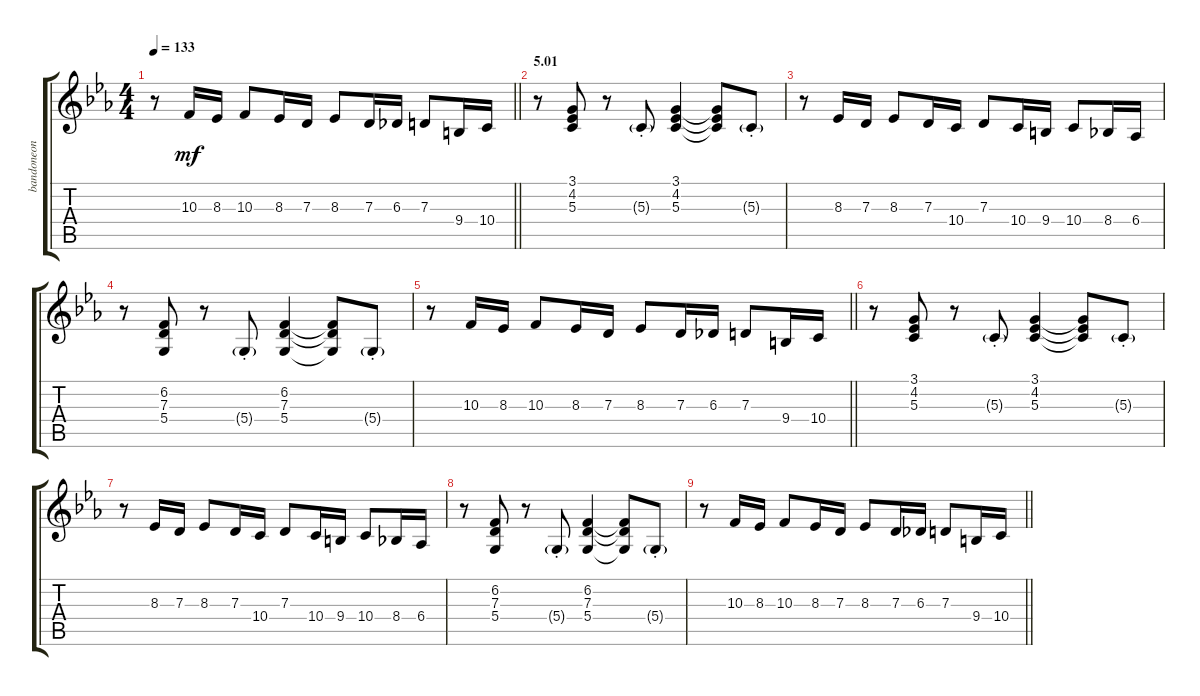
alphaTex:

\track ("bandoneon 4" "bandoneon ") {instrument tangoaccordion}
\staff {score tabs}
\tuning (E4 B3 G3 D3 A2 E2) {hide}
\ts (4 4)
\tempo 133
\clef g2
\barLineRight lightlight
\ks eb
r.8{dy mf} 10.3.16 8.3.16 10.3.8 8.3.16 7.3.16 8.3.8 7.3.16 6.3.16 7.3.8 9.4.16 10.4.16 |
\section ("" "5.01")
r.8 (3.1 4.2 5.3).8 r.8 5.3{g st}.8 (3.1 4.2 5.3).4 (3.1{t} 4.2{t} 5.3{t}).8 5.3{g st}.8 |
r.8 8.3.16 7.3.16 8.3.8 7.3.16 10.4.16 7.3.8 10.4.16 9.4.16 10.4.8 8.4.16 6.4.16 |
r.8 (6.2 7.3 5.4).8 r.8 5.4{g st}.8 (6.2 7.3 5.4).4 (6.2{t} 7.3{t} 5.4{t}).8 5.4{g st}.8 |
\barLineRight lightlight
r.8 10.3.16 8.3.16 10.3.8 8.3.16 7.3.16 8.3.8 7.3.16 6.3.16 7.3.8 9.4.16 10.4.16 |
r.8 (3.1 4.2 5.3).8 r.8 5.3{g st}.8 (3.1 4.2 5.3).4 (3.1{t} 4.2{t} 5.3{t}).8 5.3{g st}.8 |
r.8 8.3.16 7.3.16 8.3.8 7.3.16 10.4.16 7.3.8 10.4.16 9.4.16 10.4.8 8.4.16 6.4.16 |
r.8 (6.2 7.3 5.4).8 r.8 5.4{g st}.8 (6.2 7.3 5.4).4 (6.2{t} 7.3{t} 5.4{t}).8 5.4{g st}.8 |
\barLineRight lightlight
r.8 10.3.16 8.3.16 10.3.8 8.3.16 7.3.16 8.3.8 7.3.16 6.3.16 7.3.8 9.4.16 10.4.16
